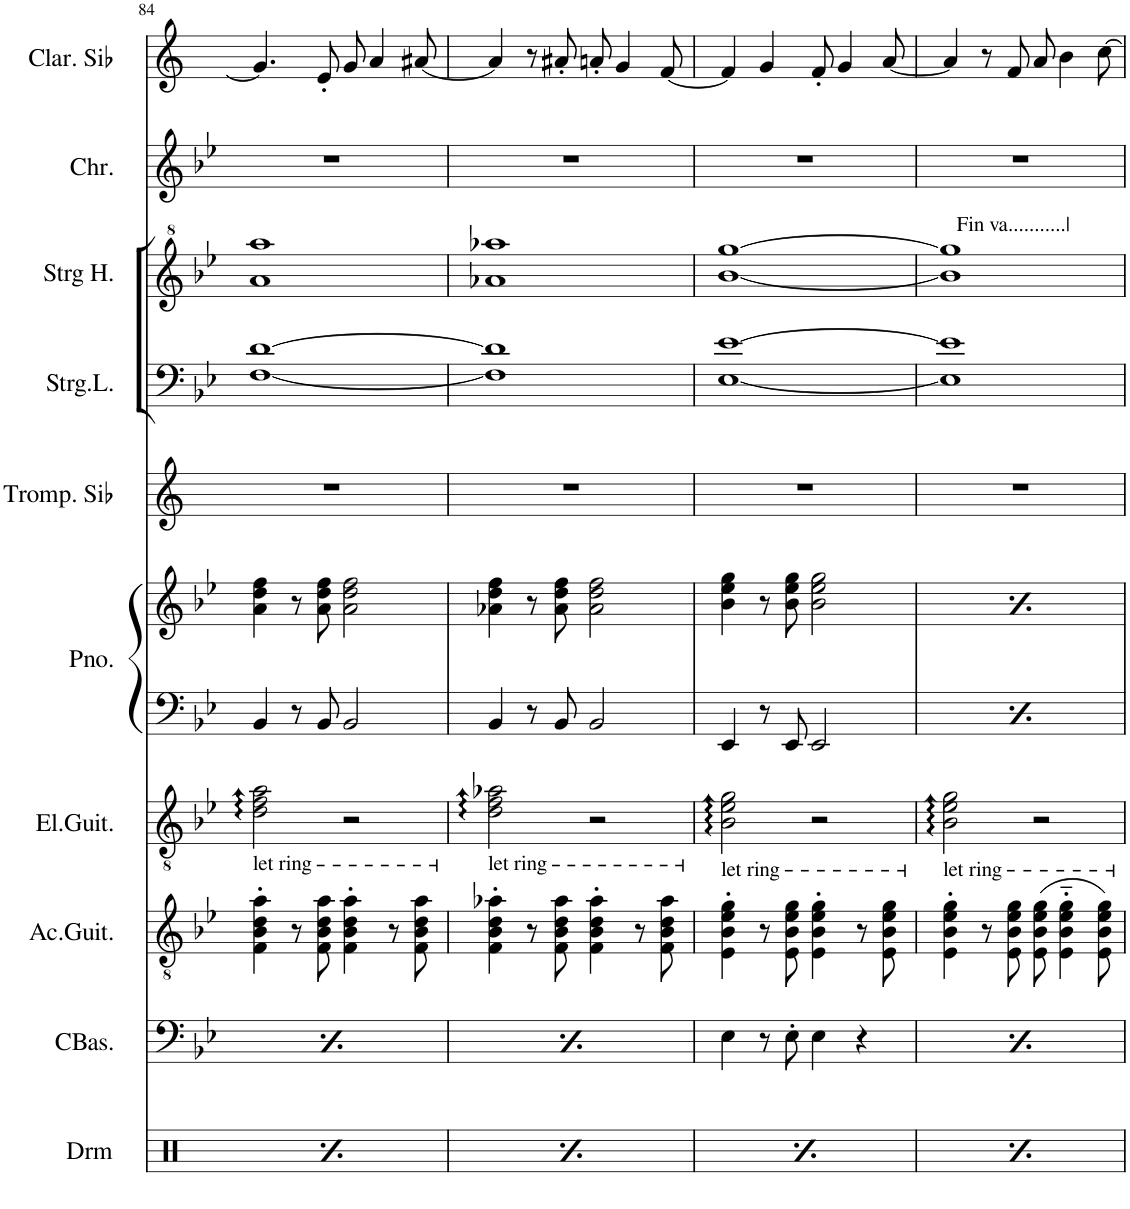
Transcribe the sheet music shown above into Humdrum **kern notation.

**kern	**kern	**kern	**kern	**kern	**kern	**kern	**kern	**kern	**kern	**kern
*part10	*part9	*part8	*part7	*part6	*part6	*part5	*part4	*part3	*part2	*part1
*staff11	*staff10	*staff9	*staff8	*staff7	*staff6	*staff5	*staff4	*staff3	*staff2	*staff1
*I"Drums	*I"Bass	*I"Steel Strg.Guitar	*I"Electric Guitar	*I"Piano	*	*I"Bb Trumpet	*I"Strings Low	*I"Strings Hi	*I"Choirs Ooooh	*I"Clarinette en Sib
*I'Drm	*	*	*I'El.Guit.	*I'Pno.	*	*I'Trp.	*I'Strg.L.	*I'Strg H.	*I'Chr.	*I'Clar. Sib
!!LO:PB:g=z
*clefX	*clefF4	*clefGv2	*clefGv2	*clefF4	*clefG2	*clefG2	*clefF4	*clefG^2	*clefG2	*clefG2
*	*Trd7c12	*	*	*	*	*Trd1c2	*	*	*	*Trd1c2
*k[]	*k[b-e-]	*k[b-e-]	*k[b-e-]	*k[b-e-]	*k[b-e-]	*k[]	*k[b-e-]	*k[b-e-]	*k[b-e-]	*k[]
*M2/2	*M2/2	*M2/2	*M2/2	*M2/2	*M2/2	*M2/2	*M2/2	*M2/2	*M2/2	*M2/2
*met(c|)	*met(c|)	*met(c|)	*met(c|)	*met(c|)	*met(c|)	*met(c|)	*met(c|)	*met(c|)	*met(c|)	*met(c|)
=84	=84	=84	=84	=84	=84	=84	=84	=84	=84	=84
*^	*	*	*	*	*	*	*	*	*	*
!	!	!	!	!LO:TX:b:t=let ring	!	!	!	!	!	!	!
8Rcc/L	4Rd\	4B-'\	4F\' 4B-\' 4d\' 4a\'	2d\ 2f\ 2a\	4BB-/	4a\ 4dd\ 4ff\	1r	[1F [1d	1aa 1aaa	1r	4.g/]
8Ree/	.	.	.	.	.	.	.	.	.	.	.
8Ree/	8r	8r	8r	.	8r	8r	.	.	.	.	.
8Rcc/J	8Rd\	8B-'\	8F\ 8B-\ 8d\ 8a\	.	8BB-/	8a\ 8dd\ 8ff\	.	.	.	.	8e'/
8Ree/L	8Rd\	4B-\	4F\' 4B-\' 4d\' 4a\'	2r	2BB-/	2a\ 2dd\ 2ff\	.	.	.	.	8g/
16Rcc/L	8r	.	.	.	.	.	.	.	.	.	4a/
16Rcc/JJ	.	.	.	.	.	.	.	.	.	.	.
4Rcc^/	4r	4r	8r	.	.	.	.	.	.	.	.
.	.	.	8F\ 8B-\ 8d\ 8a\	.	.	.	.	.	.	.	[8a#X/
=85	=85	=85	=85	=85	=85	=85	=85	=85	=85	=85	=85
!	!	!	!	!LO:TX:b:t=let ring	!	!	!	!	!	!	!
8Rcc/L	4Rd\	4B-'\	4F\' 4B-\' 4d\' 4a-X\'	2d\ 2f\ 2a-X\	4BB-/	4a-X\ 4dd\ 4ff\	1r	1F] 1d]	1aa-X 1aaa-X	1r	4a#/]
8Ree/	.	.	.	.	.	.	.	.	.	.	.
8Ree/	8r	8r	8r	.	8r	8r	.	.	.	.	8r
8Rcc/J	8Rd\	8B-'\	8F\ 8B-\ 8d\ 8a-\	.	8BB-/	8a-\ 8dd\ 8ff\	.	.	.	.	8a#X'/
8Ree/L	8Rd\	4B-\	4F\' 4B-\' 4d\' 4a-\'	2r	2BB-/	2a-\ 2dd\ 2ff\	.	.	.	.	8an'/
16Rcc/L	8r	.	.	.	.	.	.	.	.	.	4g/
16Rcc/JJ	.	.	.	.	.	.	.	.	.	.	.
4Rcc^/	4r	4r	8r	.	.	.	.	.	.	.	.
.	.	.	8F\ 8B-\ 8d\ 8a-\	.	.	.	.	.	.	.	[8f/
=86	=86	=86	=86	=86	=86	=86	=86	=86	=86	=86	=86
!	!	!	!	!LO:TX:b:t=let ring	!	!	!	!	!	!	!
8Rcc/L	4Rd\	4E-\	4E-\' 4B-\' 4e-\' 4g\'	2B-\ 2e-\ 2g\	4EE-/	4b-\ 4ee-\ 4gg\	1r	[1E- [1e-	[1bb- [1ggg	1r	4f/]
8Ree/	.	.	.	.	.	.	.	.	.	.	.
8Ree/	8r	8r	8r	.	8r	8r	.	.	.	.	4g/
8Rcc/J	8Rd\	8E-'\	8E-\ 8B-\ 8e-\ 8g\	.	8EE-/	8b-\ 8ee-\ 8gg\	.	.	.	.	.
8Ree/L	8Rd\	4E-\	4E-\' 4B-\' 4e-\' 4g\'	2r	2EE-/	2b-\ 2ee-\ 2gg\	.	.	.	.	8f'/
16Rcc/L	8r	.	.	.	.	.	.	.	.	.	4g/
16Rcc/JJ	.	.	.	.	.	.	.	.	.	.	.
4Rcc^/	4r	4r	8r	.	.	.	.	.	.	.	.
.	.	.	8E-\ 8B-\ 8e-\ 8g\	.	.	.	.	.	.	.	[8a/
=87	=87	=87	=87	=87	=87	=87	=87	=87	=87	=87	=87
!	!	!	!	!	!	!	!	!	!LO:TX:a:t=Fin va...........|	!	!
!	!	!	!	!LO:TX:b:t=let ring	!	!	!	!	!	!	!
8Rcc/L	4Rd\	4E-\	4E-\' 4B-\' 4e-\' 4g\'	2B-\ 2e-\ 2g\	4EE-/	4b-\ 4ee-\ 4gg\	1r	1E-] 1e-]	1bb-] 1ggg]	1r	4a/]
8Ree/	.	.	.	.	.	.	.	.	.	.	.
8Ree/	8r	8r	8r	.	8r	8r	.	.	.	.	8r
8Rcc/J	8Rd\	8E-'\	8E-\ 8B-\ 8e-\ 8g\	.	8EE-/	8b-\ 8ee-\ 8gg\	.	.	.	.	8f/
8Ree/L	8Rd\	4E-\	(8E-\ 8B-\ 8e-\ 8g\	2r	2EE-/	2b-\ 2ee-\ 2gg\	.	.	.	.	8a/
16Rcc/L	8r	.	4E-\'~ 4B-\'~ 4e-\'~ 4g\'~	.	.	.	.	.	.	.	4b\
16Rcc/JJ	.	.	.	.	.	.	.	.	.	.	.
4Rcc^/	4r	4r	.	.	.	.	.	.	.	.	.
.	.	.	8E-\ 8B-\ 8e-\ 8g\)	.	.	.	.	.	.	.	[8cc\
*v	*v	*	*	*	*	*	*	*	*	*	*
=	=	=	=	=	=	=	=	=	=	=
*-	*-	*-	*-	*-	*-	*-	*-	*-	*-	*-
